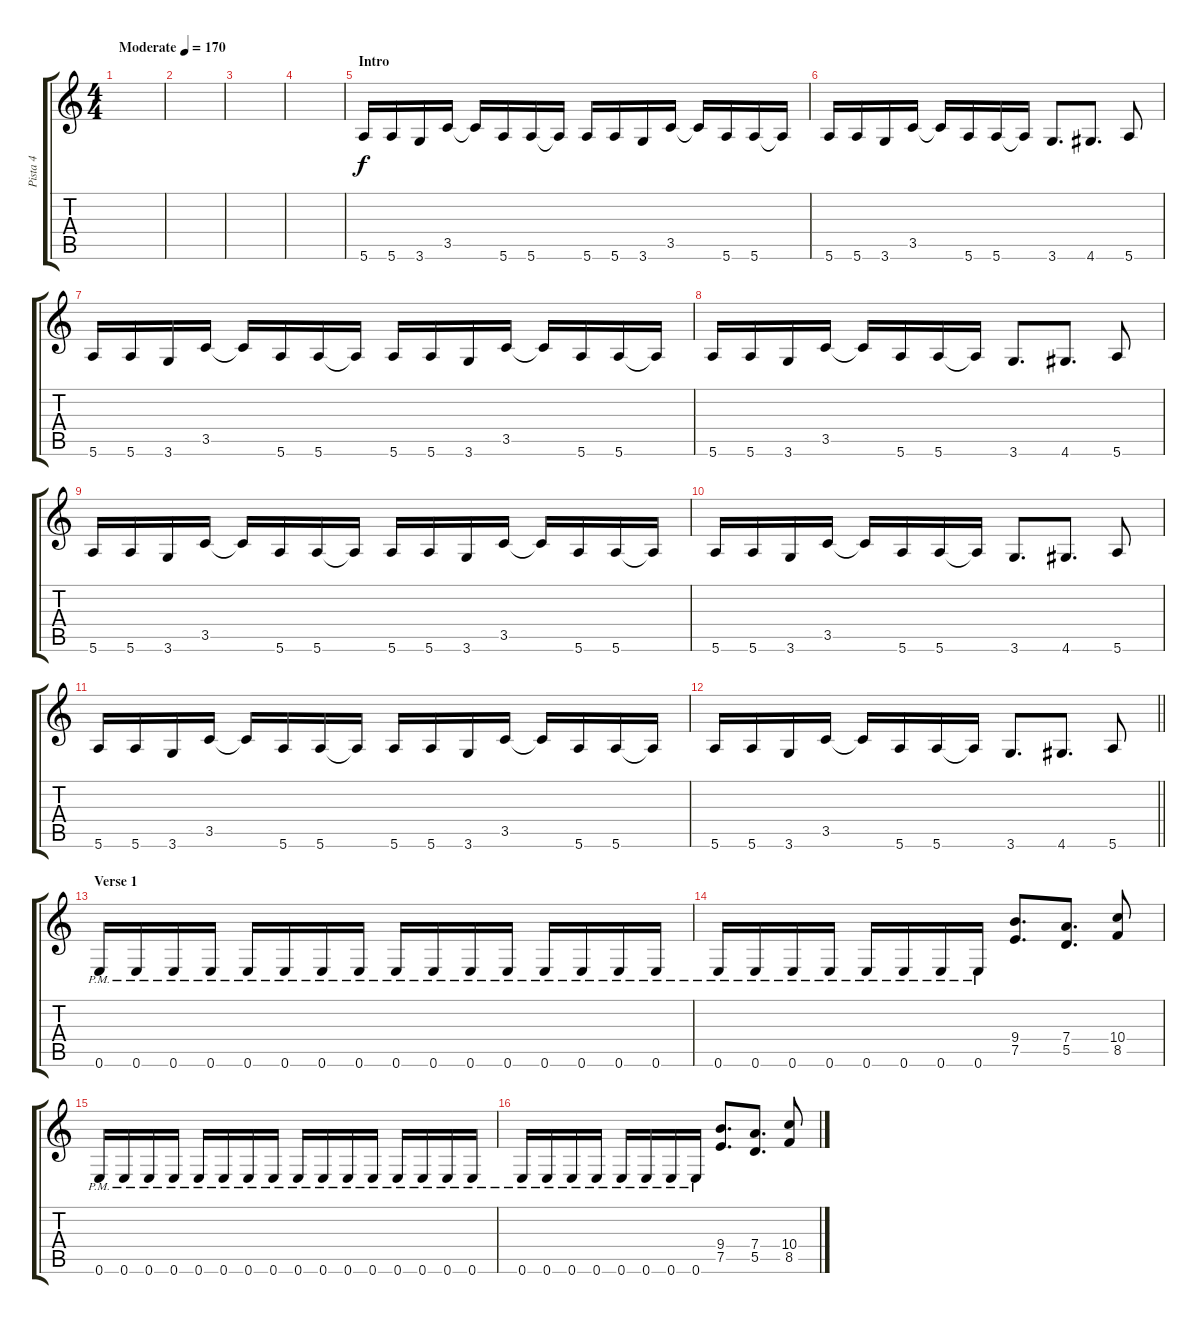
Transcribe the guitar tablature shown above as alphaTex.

\track ("Pista 4" "Pista 4") {instrument distortionguitar}
\staff {score tabs}
\tuning (E4 B3 G3 D3 A2 E2) {hide}
\ts (4 4)
\tempo (170 "Moderate")
\clef g2
\ks c
|
|
|
|
\section ("" "Intro")
5.6.16 5.6.16 3.6.16 3.5.16 3.5{t}.16 5.6.16 5.6.16 5.6{t}.16 5.6.16 5.6.16 3.6.16 3.5.16 3.5{t}.16 5.6.16 5.6.16 5.6{t}.16 |
5.6.16 5.6.16 3.6.16 3.5.16 3.5{t}.16 5.6.16 5.6.16 5.6{t}.16 3.6.8{d} 4.6.8{d} 5.6.8 |
5.6.16 5.6.16 3.6.16 3.5.16 3.5{t}.16 5.6.16 5.6.16 5.6{t}.16 5.6.16 5.6.16 3.6.16 3.5.16 3.5{t}.16 5.6.16 5.6.16 5.6{t}.16 |
5.6.16 5.6.16 3.6.16 3.5.16 3.5{t}.16 5.6.16 5.6.16 5.6{t}.16 3.6.8{d} 4.6.8{d} 5.6.8 |
5.6.16 5.6.16 3.6.16 3.5.16 3.5{t}.16 5.6.16 5.6.16 5.6{t}.16 5.6.16 5.6.16 3.6.16 3.5.16 3.5{t}.16 5.6.16 5.6.16 5.6{t}.16 |
5.6.16 5.6.16 3.6.16 3.5.16 3.5{t}.16 5.6.16 5.6.16 5.6{t}.16 3.6.8{d} 4.6.8{d} 5.6.8 |
5.6.16 5.6.16 3.6.16 3.5.16 3.5{t}.16 5.6.16 5.6.16 5.6{t}.16 5.6.16 5.6.16 3.6.16 3.5.16 3.5{t}.16 5.6.16 5.6.16 5.6{t}.16 |
\barLineRight lightlight
5.6.16 5.6.16 3.6.16 3.5.16 3.5{t}.16 5.6.16 5.6.16 5.6{t}.16 3.6.8{d} 4.6.8{d} 5.6.8 |
\section ("" "Verse 1")
0.6{pm}.16 0.6{pm}.16 0.6{pm}.16 0.6{pm}.16 0.6{pm}.16 0.6{pm}.16 0.6{pm}.16 0.6{pm}.16 0.6{pm}.16 0.6{pm}.16 0.6{pm}.16 0.6{pm}.16 0.6{pm}.16 0.6{pm}.16 0.6{pm}.16 0.6{pm}.16 |
0.6{pm}.16 0.6{pm}.16 0.6{pm}.16 0.6{pm}.16 0.6{pm}.16 0.6{pm}.16 0.6{pm}.16 0.6{pm}.16 (9.4 7.5).8{d} (7.4 5.5).8{d} (10.4 8.5).8 |
0.6{pm}.16 0.6{pm}.16 0.6{pm}.16 0.6{pm}.16 0.6{pm}.16 0.6{pm}.16 0.6{pm}.16 0.6{pm}.16 0.6{pm}.16 0.6{pm}.16 0.6{pm}.16 0.6{pm}.16 0.6{pm}.16 0.6{pm}.16 0.6{pm}.16 0.6{pm}.16 |
0.6{pm}.16 0.6{pm}.16 0.6{pm}.16 0.6{pm}.16 0.6{pm}.16 0.6{pm}.16 0.6{pm}.16 0.6{pm}.16 (9.4 7.5).8{d} (7.4 5.5).8{d} (10.4 8.5).8
